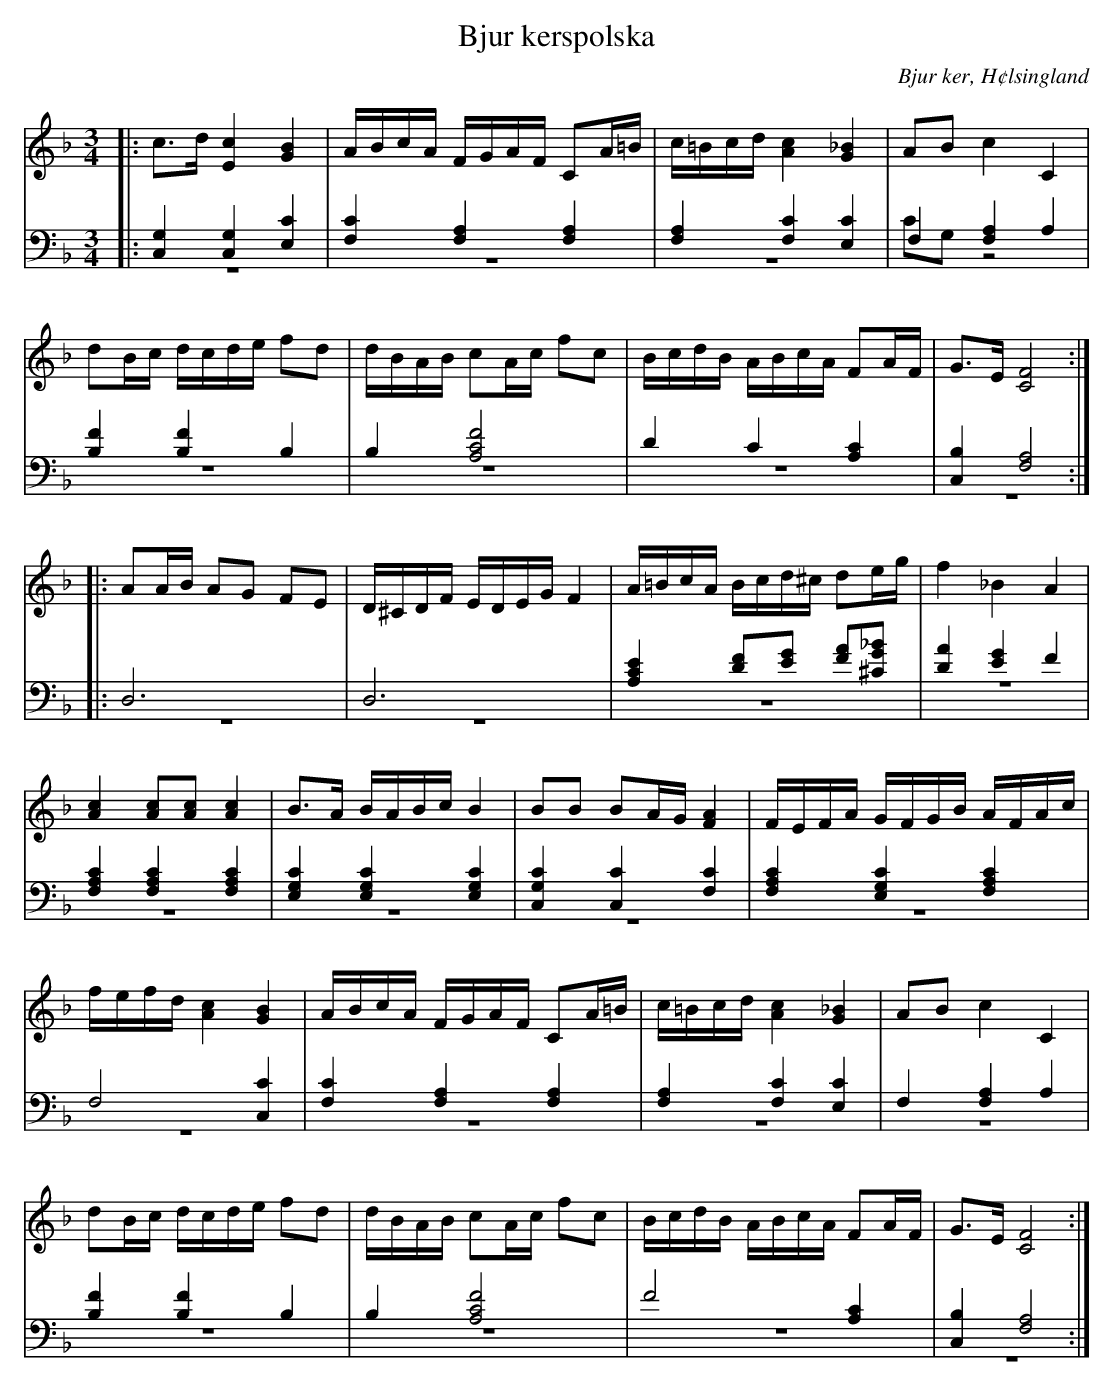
X:1
T: Bjur kerspolska
O: Bjur ker, H¢lsingland
M: 3/4
L: 1/16
K: F
V:1
V:2
V:3 merge
V:1
|: c2>d2 [E4c4] [G4B4]|ABcA FGAF C2A=B|c=Bcd [A4c4] [G4_B4]|A2B2 c4 C4 |
d2Bc dcde f2d2|dBAB c2Ac f2c2|BcdB ABcA F2AF|G2>E2 [C8F8]:|
|:A2AB A2G2 F2E2|D^CDF EDEG F4|A=BcA Bcd^c d2eg|f4 _B4 A4 |
[A4c4] [A2c2][A2c2] [A4c4]|B2>A2 BABc B4|B2B2 B2AG [F4A4]|FEFA GFGB AFAc|
fefd [A4c4] [G4B4]|ABcA FGAF C2A=B|c=Bcd [A4c4] [G4_B4]|A2B2 c4 C4 |
d2Bc dcde f2d2|dBAB c2Ac f2c2|BcdB ABcA F2AF|G2>E2 [C8F8]:|
V:2 clef=bass
|: [C,4G,4] [C,4G,4] [E,4C4]|[F,4C4] [F,4A,4] [F,4A,4]|[F,4A,4] [F,4C4] [E,4C4]| F,4 [F,4A,4] A,4|
[B,4F4] [B,4F4] B,4|B,4 [A,8C8F8]|D4 C4 [A,4C4]|[C,4B,4] [F,8A,8]:|
|:D,12|D,12|[A,4C4E4] [D2F2][E2G2] [F2A2][^C2G2_B2]|
[D4A4] [E4G4] F4|[F,4A,4C4] [F,4A,4C4] [F,4A,4C4]|[E,4G,4C4] [E,4G,4C4] [E,4G,4C4]|[C,4G,4C4] [C,4C4] [F,4C4]|
[F,4A,4C4] [E,4G,4C4] [F,4A,4C4]|F,8 [C,4C4]|[F,4C4] [F,4A,4] [F,4A,4]|[F,4A,4] [F,4C4] [E,4C4]|
F,4 [F,4A,4] A,4|[B,4F4] [B,4F4] B,4|B,4 [A,8C8F8]|F8  [A,4C4]|[C,4B,4] [F,8A,8]:|
V:3 clef=bass
|:z12|z12|z12|C2G,2 z8 |
z12|z12|z12|z12:|
|:z12|z12|z12|z12 |
z12|z12|z12|z12|
z12|z12|z12|z12 |
z12|z12|z12|z12:|
